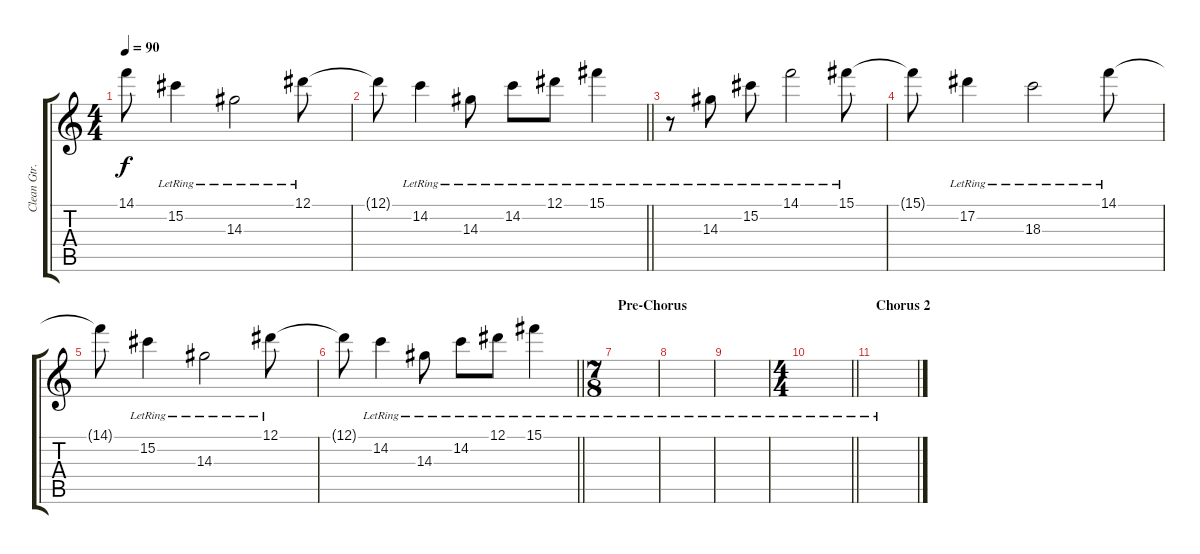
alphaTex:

\track ("Clean Gtr." "Clean Gtr.") {instrument electricguitarclean}
\staff {score tabs}
\tuning (Eb4 Bb3 Gb3 Db3 Ab2 Db2) {hide}
\ts (4 4)
\tempo 90
\clef g2
\ks c
14.1{t}.8{dy f} 15.2{lr}.4 14.3{lr}.2 12.1{lr}.8 |
\barLineRight lightlight
12.1{t}.8 14.2{lr}.4 14.3{lr}.8 14.2{lr}.8 12.1{lr}.8 15.1{lr}.4 |
r.8 14.3{lr}.8 15.2{lr}.8 14.1{lr}.2 15.1{lr}.8 |
15.1{t}.8 17.2{lr}.4 18.3{lr}.2 14.1{lr}.8 |
14.1{t}.8 15.2{lr}.4 14.3{lr}.2 12.1{lr}.8 |
\barLineRight lightlight
12.1{t}.8 14.2{lr}.4 14.3{lr}.8 14.2{lr}.8 12.1{lr}.8 15.1{lr}.4 |
\ts (7 8)
\section ("" "Pre-Chorus")
|
|
|
\ts (4 4)
\barLineRight lightlight
|
\section ("" "Chorus 2")
